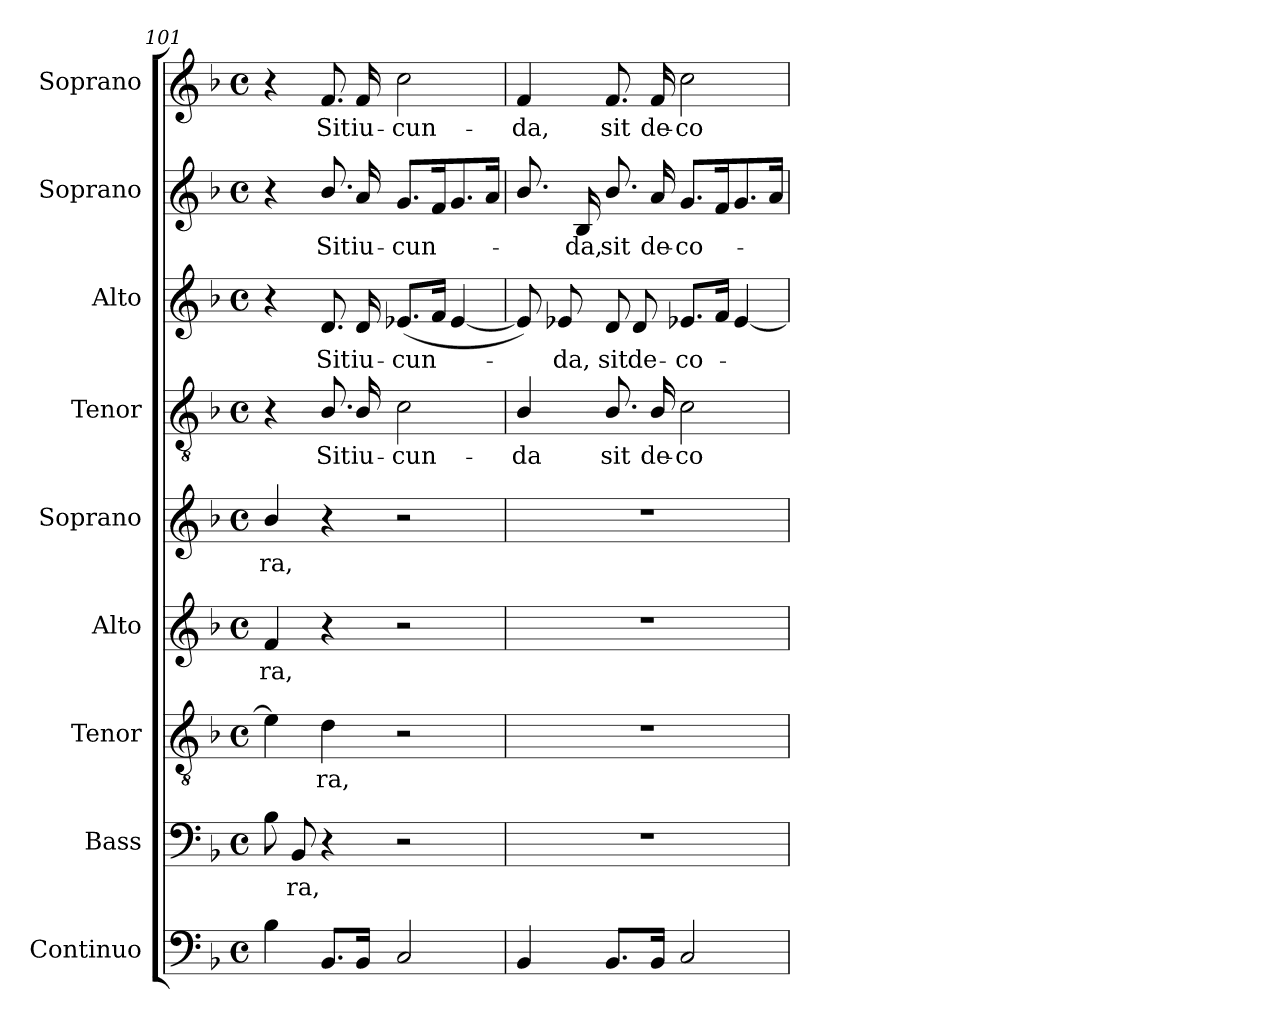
**kern	**kern	**text	**kern	**text	**kern	**text	**kern	**text	**kern	**text	**kern	**text	**kern	**text	**kern	**text
*part9	*part8	*part8	*part7	*part7	*part6	*part6	*part5	*part5	*part4	*part4	*part3	*part3	*part2	*part2	*part1	*part1
*staff9	*staff8	*staff8	*staff7	*staff7	*staff6	*staff6	*staff5	*staff5	*staff4	*staff4	*staff3	*staff3	*staff2	*staff2	*staff1	*staff1
*I"Continuo	*I"Bass	*	*I"Tenor	*	*I"Alto	*	*I"Soprano	*	*I"Tenor	*	*I"Alto	*	*I"Soprano	*	*I"Soprano	*
*I'Cont.	*I'B.	*	*I'T.	*	*I'A.	*	*I'S.	*	*I'T.	*	*I'A.	*	*I'S.	*	*I'S.	*
!!LO:LB:g=z
*clefF4	*clefF4	*	*clefGv2	*	*clefG2	*	*clefG2	*	*clefGv2	*	*clefG2	*	*clefG2	*	*clefG2	*
*	*	*	*ITrd7c12	*	*	*	*	*	*ITrd7c12	*	*	*	*	*	*	*
*k[b-]	*k[b-]	*	*k[b-]	*	*k[b-]	*	*k[b-]	*	*k[b-]	*	*k[b-]	*	*k[b-]	*	*k[b-]	*
*F:	*F:	*	*F:	*	*F:	*	*F:	*	*F:	*	*F:	*	*F:	*	*F:	*
*M4/4	*M4/4	*	*M4/4	*	*M4/4	*	*M4/4	*	*M4/4	*	*M4/4	*	*M4/4	*	*M4/4	*
*met(c)	*met(c)	*	*met(c)	*	*met(c)	*	*met(c)	*	*met(c)	*	*met(c)	*	*met(c)	*	*met(c)	*
=101	=101	=101	=101	=101	=101	=101	=101	=101	=101	=101	=101	=101	=101	=101	=101	=101
!	!	!	!	!	!	!LO:LY:b:color=#000000	!	!	!	!	!	!	!	!	!	!
!	!	!	!	!	!	!	!	!LO:LY:b:color=#000000	!	!	!	!	!	!	!	!
4B-i\	8B-i\	.	4E-i\]	.	4fi/	-ra,	4b-i/	-ra,	4r	.	4r	.	4r	.	4r	.
!	!	!LO:LY:b:color=#000000	!	!	!	!	!	!	!	!	!	!	!	!	!	!
.	8BB-i/	-ra,	.	.	.	.	.	.	.	.	.	.	.	.	.	.
!	!	!	!	!LO:LY:b:color=#000000	!	!	!	!	!	!	!	!	!	!	!	!
!	!	!	!	!	!	!	!	!	!	!LO:LY:b:color=#000000	!	!	!	!	!	!
!	!	!	!	!	!	!	!	!	!	!	!	!LO:LY:b:color=#000000	!	!	!	!
!	!	!	!	!	!	!	!	!	!	!	!	!	!	!LO:LY:b:color=#000000	!	!
!	!	!	!	!	!	!	!	!	!	!	!	!	!	!	!	!LO:LY:b:color=#000000
8.BB-i/L	4r	.	4Di\	-ra,	4r	.	4r	.	8.BB-i/	Sit	8.di/	Sit	8.b-i/	Sit	8.fi/	Sit
!	!	!	!	!	!	!	!	!	!	!LO:LY:b:color=#000000	!	!	!	!	!	!
!	!	!	!	!	!	!	!	!	!	!	!	!LO:LY:b:color=#000000	!	!	!	!
!	!	!	!	!	!	!	!	!	!	!	!	!	!	!LO:LY:b:color=#000000	!	!
!	!	!	!	!	!	!	!	!	!	!	!	!	!	!	!	!LO:LY:b:color=#000000
16BB-i/Jk	.	.	.	.	.	.	.	.	16BB-i/	iu-	16di/	iu-	16ai/	iu-	16fi/	iu-
!	!	!	!	!	!	!	!	!	!	!LO:LY:b:color=#000000	!	!	!	!	!	!
!	!	!	!	!	!	!	!	!	!	!	!	!LO:LY:b:color=#000000	!	!	!	!
!	!	!	!	!	!	!	!	!	!	!	!	!	!	!LO:LY:b:color=#000000	!	!
!	!	!	!	!	!	!	!	!	!	!	!	!	!	!	!	!LO:LY:b:color=#000000
2Ci/	2r	.	2r	.	2r	.	2r	.	2Ci\	-cun-	(8.e-Xi/L	-cun-	8.gi/L	-cun-	2cci\	-cun-
.	.	.	.	.	.	.	.	.	.	.	16fi/Jk	.	16fi/k	.	.	.
.	.	.	.	.	.	.	.	.	.	.	[<4e-i/	.	8.gi/	.	.	.
.	.	.	.	.	.	.	.	.	.	.	.	.	16ai/Jk	.	.	.
=102	=102	=102	=102	=102	=102	=102	=102	=102	=102	=102	=102	=102	=102	=102	=102	=102
!	!	!	!	!	!	!	!	!	!	!LO:LY:b:color=#000000	!	!	!	!	!	!
!	!	!	!	!	!	!	!	!	!	!	!	!	!	!	!	!LO:LY:b:color=#000000
4BB-i/	1r	.	1r	.	1r	.	1r	.	4BB-i/	-da	8e-i/])	.	8.b-i/	.	4fi/	-da,
!	!	!	!	!	!	!	!	!	!	!	!	!LO:LY:b:color=#000000	!	!	!	!
.	.	.	.	.	.	.	.	.	.	.	8e-Xi/	-da,	.	.	.	.
!	!	!	!	!	!	!	!	!	!	!	!	!	!	!LO:LY:b:color=#000000	!	!
.	.	.	.	.	.	.	.	.	.	.	.	.	16B-i/	-da,	.	.
!	!	!	!	!	!	!	!	!	!	!LO:LY:b:color=#000000	!	!	!	!	!	!
!	!	!	!	!	!	!	!	!	!	!	!	!LO:LY:b:color=#000000	!	!	!	!
!	!	!	!	!	!	!	!	!	!	!	!	!	!	!LO:LY:b:color=#000000	!	!
!	!	!	!	!	!	!	!	!	!	!	!	!	!	!	!	!LO:LY:b:color=#000000
8.BB-i/L	.	.	.	.	.	.	.	.	8.BB-i/	sit	8di/	sit	8.b-i/	sit	8.fi/	sit
!	!	!	!	!	!	!	!	!	!	!	!	!LO:LY:b:color=#000000	!	!	!	!
.	.	.	.	.	.	.	.	.	.	.	8di/	de-	.	.	.	.
!	!	!	!	!	!	!	!	!	!	!LO:LY:b:color=#000000	!	!	!	!	!	!
!	!	!	!	!	!	!	!	!	!	!	!	!	!	!LO:LY:b:color=#000000	!	!
!	!	!	!	!	!	!	!	!	!	!	!	!	!	!	!	!LO:LY:b:color=#000000
16BB-i/Jk	.	.	.	.	.	.	.	.	16BB-i/	de-	.	.	16ai/	de-	16fi/	de-
!	!	!	!	!	!	!	!	!	!	!LO:LY:b:color=#000000	!	!	!	!	!	!
!	!	!	!	!	!	!	!	!	!	!	!	!LO:LY:b:color=#000000	!	!	!	!
!	!	!	!	!	!	!	!	!	!	!	!	!	!	!LO:LY:b:color=#000000	!	!
!	!	!	!	!	!	!	!	!	!	!	!	!	!	!	!	!LO:LY:b:color=#000000
2Ci/	.	.	.	.	.	.	.	.	2Ci\	-co-	8.e-Xi/L	-co-	8.gi/L	-co-	2cci\	-co-
.	.	.	.	.	.	.	.	.	.	.	16fi/Jk	.	16fi/k	.	.	.
.	.	.	.	.	.	.	.	.	.	.	[<4e-i/	.	8.gi/	.	.	.
.	.	.	.	.	.	.	.	.	.	.	.	.	16ai/Jk	.	.	.
=	=	=	=	=	=	=	=	=	=	=	=	=	=	=	=	=
*-	*-	*-	*-	*-	*-	*-	*-	*-	*-	*-	*-	*-	*-	*-	*-	*-
